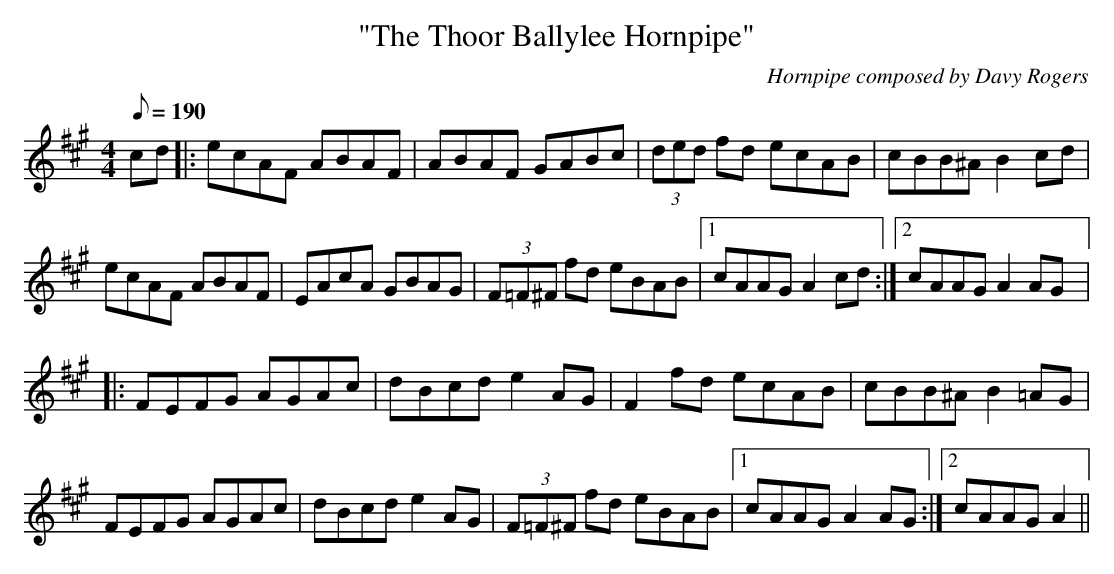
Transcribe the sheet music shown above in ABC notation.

X:1
T:"The Thoor Ballylee Hornpipe"
C:Hornpipe composed by Davy Rogers
L:1/8
Q:190
K:A
M:4/4
cd |: ecAF ABAF | ABAF GABc | (3ded fd ecAB | cBB^A B2 cd |
ecAF ABAF | EAcA GBAG | (3F=F^F fd eBAB |1 cAAG A2 cd :|2 cAAG A2 AG |:
FEFG AGAc | dBcd e2 AG | \F2 fd ecAB | cBB^A B2 =AG |
FEFG AGAc | dBcd e2 AG | (3F=F^F fd eBAB |1 cAAG A2 AG :|2 cAAG A2 ||
